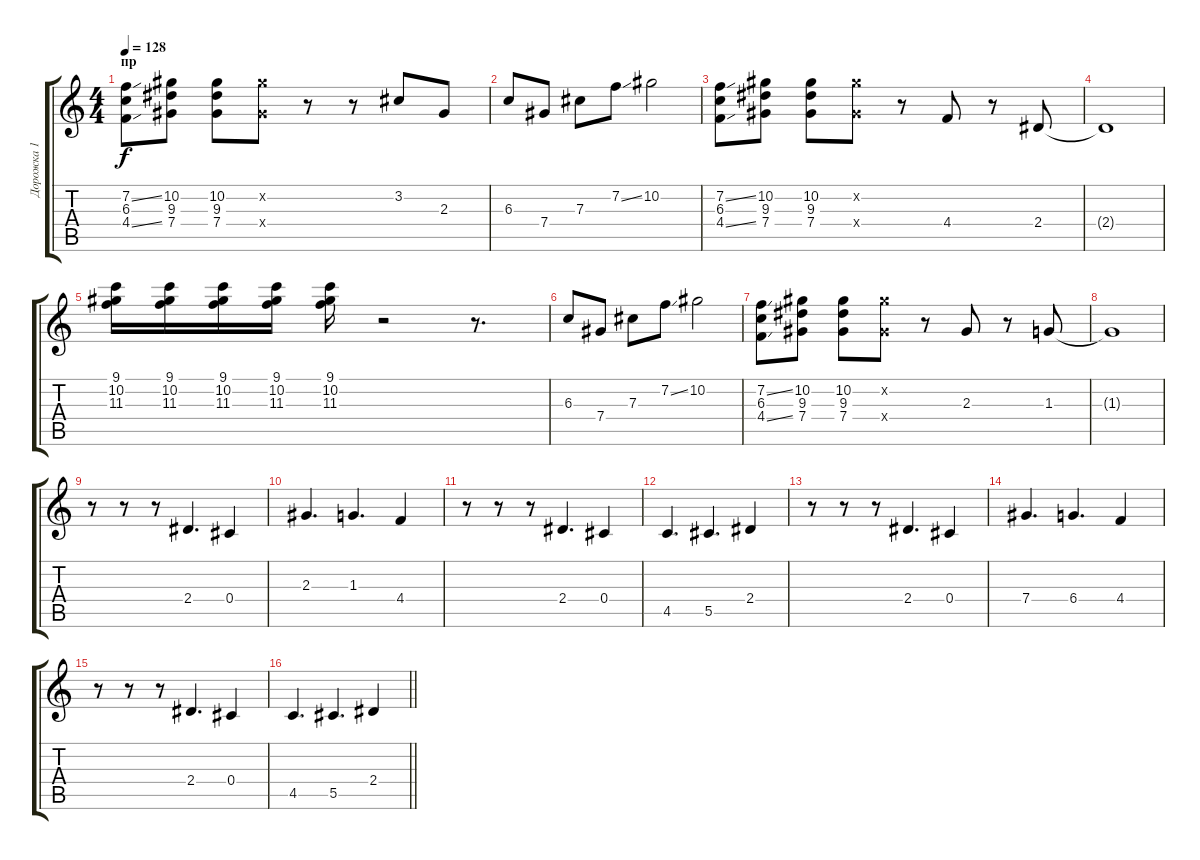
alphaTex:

\track ("Дорожка 1" "Дорожка 1") {instrument acousticguitarsteel}
\staff {score tabs}
\tuning (Eb4 Bb3 Gb3 Db3 Ab2 Eb2) {hide}
\ts (4 4)
\section ("" "пр")
\tempo 128
\clef g2
\ks c
(7.2{ss} 6.3 4.4{ss}).8{dy f} (10.2 9.3 7.4).8 (10.2 9.3 7.4).8 (10.2{x} 7.4{x}).8 r.8 r.8 3.2.8 2.3.8 |
6.3.8 7.4.8 7.3.8 7.2{ss}.8 10.2.2 |
(7.2{ss} 6.3 4.4{ss}).8 (10.2 9.3 7.4).8 (10.2 9.3 7.4).8 (10.2{x} 7.4{x}).8 r.8 4.4.8 r.8 2.4.8 |
2.4{t}.1 |
(9.1 10.2 11.3).16 (9.1 10.2 11.3).16 (9.1 10.2 11.3).16 (9.1 10.2 11.3).16 (9.1 10.2 11.3).16 r.2 r.8{d} |
6.3.8 7.4.8 7.3.8 7.2{ss}.8 10.2.2 |
(7.2{ss} 6.3 4.4{ss}).8 (10.2 9.3 7.4).8 (10.2 9.3 7.4).8 (10.2{x} 7.4{x}).8 r.8 2.3.8 r.8 1.3.8 |
1.3{t}.1 |
r.8 r.8 r.8 2.4.4{d} 0.4.4 |
2.3.4{d} 1.3.4{d} 4.4.4 |
r.8 r.8 r.8 2.4.4{d} 0.4.4 |
4.5.4{d} 5.5.4{d} 2.4.4 |
r.8 r.8 r.8 2.4.4{d} 0.4.4 |
7.4.4{d} 6.4.4{d} 4.4.4 |
r.8 r.8 r.8 2.4.4{d} 0.4.4 |
\barLineRight lightlight
4.5.4{d} 5.5.4{d} 2.4.4
